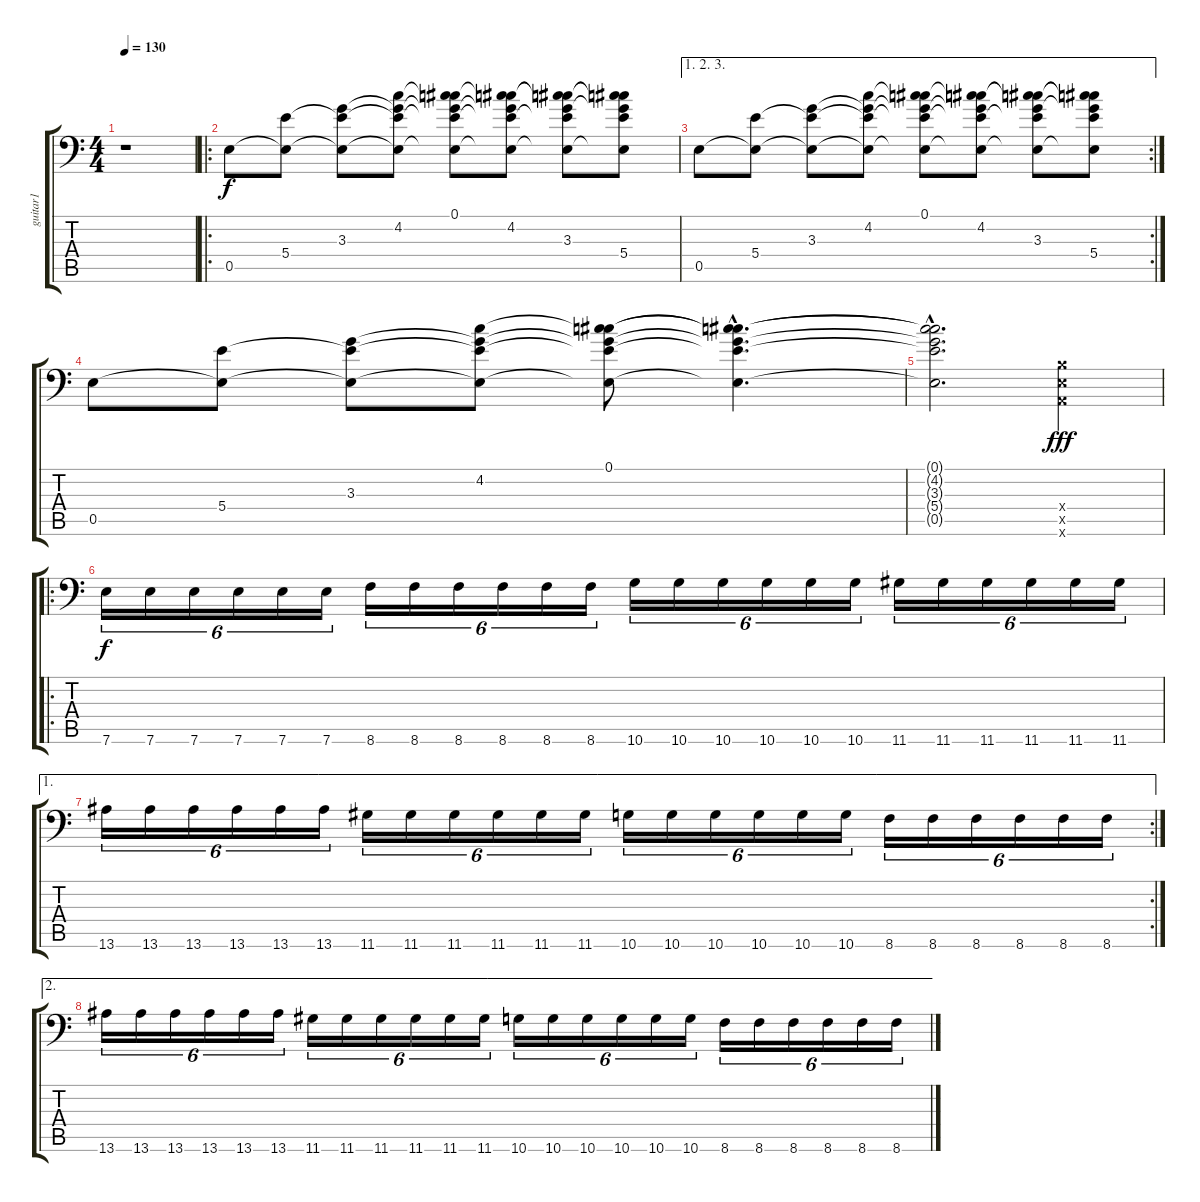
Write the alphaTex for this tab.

\track ("guitar1" "guitar1") {instrument distortionguitar}
\staff {score tabs}
\tuning (Db4 Ab3 E3 B2 E2 A1) {hide}
\ts (4 4)
\tempo 130
\clef f4
\ks c
r.1{dy f instrument distortionguitar} |
\ro
0.5.8{instrument electricguitarclean} (5.4 0.5{t}).8 (3.3 5.4{t} 0.5{t}).8 (4.2 3.3{t} 5.4{t} 0.5{t}).8 (0.1 4.2{t} 3.3{t} 5.4{t} 0.5{t}).8 (0.1{t} 4.2 3.3{t} 5.4{t} 0.5{t}).8 (0.1{t} 4.2{t} 3.3 5.4{t} 0.5{t}).8 (0.1{t} 4.2{t} 3.3{t} 5.4 0.5{t}).8 |
\ae (1 2 3)
\rc 2
0.5.8 (5.4 0.5{t}).8 (3.3 5.4{t} 0.5{t}).8 (4.2 3.3{t} 5.4{t} 0.5{t}).8 (0.1 4.2{t} 3.3{t} 5.4{t} 0.5{t}).8 (0.1{t} 4.2 3.3{t} 5.4{t} 0.5{t}).8 (0.1{t} 4.2{t} 3.3 5.4{t} 0.5{t}).8 (0.1{t} 4.2{t} 3.3{t} 5.4 0.5{t}).8 |
0.5.8{instrument electricguitarclean} (5.4 0.5{t}).8 (3.3 5.4{t} 0.5{t}).8 (4.2 3.3{t} 5.4{t} 0.5{t}).8 (0.1 4.2{t} 3.3{t} 5.4{t} 0.5{t}).8 (0.1{hac t} 4.2{hac t} 3.3{hac t} 5.4{hac t} 0.5{hac t}).4{d} |
(0.1{hac t} 4.2{hac t} 3.3{hac t} 5.4{hac t} 0.5{hac t}).2{d} (0.4{x} 0.5{x} 0.6{x}).4{dy fff instrument electricguitarmuted} |
\ro
7.6.16{tu (6 4) dy f instrument distortionguitar} 7.6.16{tu (6 4)} 7.6.16{tu (6 4)} 7.6.16{tu (6 4)} 7.6.16{tu (6 4)} 7.6.16{tu (6 4)} 8.6.16{tu (6 4)} 8.6.16{tu (6 4)} 8.6.16{tu (6 4)} 8.6.16{tu (6 4)} 8.6.16{tu (6 4)} 8.6.16{tu (6 4)} 10.6.16{tu (6 4)} 10.6.16{tu (6 4)} 10.6.16{tu (6 4)} 10.6.16{tu (6 4)} 10.6.16{tu (6 4)} 10.6.16{tu (6 4)} 11.6.16{tu (6 4)} 11.6.16{tu (6 4)} 11.6.16{tu (6 4)} 11.6.16{tu (6 4)} 11.6.16{tu (6 4)} 11.6.16{tu (6 4)} |
\ae 1
\rc 2
13.6.16{tu (6 4)} 13.6.16{tu (6 4)} 13.6.16{tu (6 4)} 13.6.16{tu (6 4)} 13.6.16{tu (6 4)} 13.6.16{tu (6 4)} 11.6.16{tu (6 4)} 11.6.16{tu (6 4)} 11.6.16{tu (6 4)} 11.6.16{tu (6 4)} 11.6.16{tu (6 4)} 11.6.16{tu (6 4)} 10.6.16{tu (6 4)} 10.6.16{tu (6 4)} 10.6.16{tu (6 4)} 10.6.16{tu (6 4)} 10.6.16{tu (6 4)} 10.6.16{tu (6 4)} 8.6.16{tu (6 4)} 8.6.16{tu (6 4)} 8.6.16{tu (6 4)} 8.6.16{tu (6 4)} 8.6.16{tu (6 4)} 8.6.16{tu (6 4)} |
\ae 2
13.6.16{tu (6 4)} 13.6.16{tu (6 4)} 13.6.16{tu (6 4)} 13.6.16{tu (6 4)} 13.6.16{tu (6 4)} 13.6.16{tu (6 4)} 11.6.16{tu (6 4)} 11.6.16{tu (6 4)} 11.6.16{tu (6 4)} 11.6.16{tu (6 4)} 11.6.16{tu (6 4)} 11.6.16{tu (6 4)} 10.6.16{tu (6 4)} 10.6.16{tu (6 4)} 10.6.16{tu (6 4)} 10.6.16{tu (6 4)} 10.6.16{tu (6 4)} 10.6.16{tu (6 4)} 8.6.16{tu (6 4)} 8.6.16{tu (6 4)} 8.6.16{tu (6 4)} 8.6.16{tu (6 4)} 8.6.16{tu (6 4)} 8.6.16{tu (6 4)}
